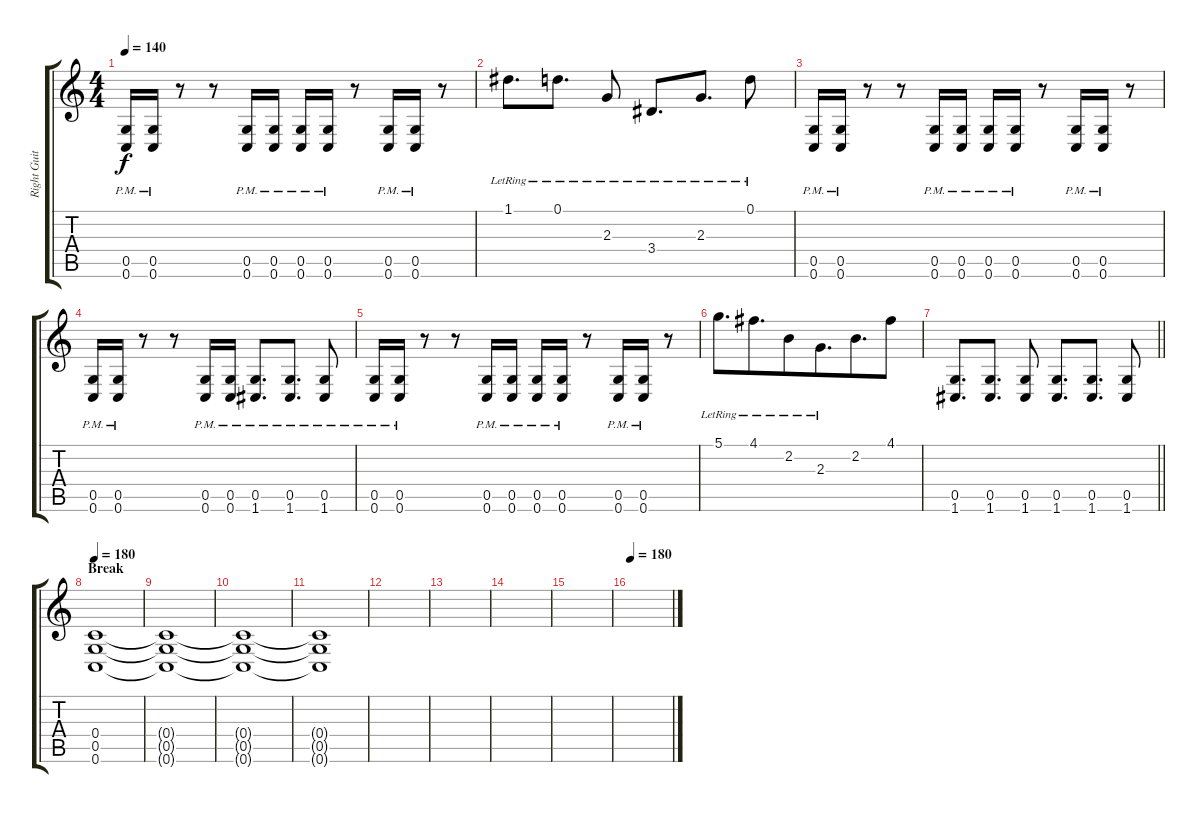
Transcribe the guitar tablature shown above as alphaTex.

\track ("Right Guitar" "Right Guit") {instrument overdrivenguitar}
\staff {score tabs}
\tuning (D4 A3 F3 C3 G2 C2) {hide}
\ts (4 4)
\tempo 140
\clef g2
\ks c
(0.5{pm} 0.6{pm}).16{dy f} (0.5{pm} 0.6{pm}).16 r.8 r.8 (0.5{pm} 0.6{pm}).16 (0.5{pm} 0.6{pm}).16 (0.5{pm} 0.6{pm}).16 (0.5{pm} 0.6{pm}).16 r.8 (0.5{pm} 0.6{pm}).16 (0.5{pm} 0.6{pm}).16 r.8 |
1.1{lr}.8{d} 0.1{lr}.8{d} 2.3{lr}.8 3.4{lr}.8{d} 2.3{lr}.8{d} 0.1{lr}.8 |
(0.5{pm} 0.6{pm}).16 (0.5{pm} 0.6{pm}).16 r.8 r.8 (0.5{pm} 0.6{pm}).16 (0.5{pm} 0.6{pm}).16 (0.5{pm} 0.6{pm}).16 (0.5{pm} 0.6{pm}).16 r.8 (0.5{pm} 0.6{pm}).16 (0.5{pm} 0.6{pm}).16 r.8 |
(0.5{pm} 0.6{pm}).16 (0.5{pm} 0.6{pm}).16 r.8 r.8 (0.5{pm} 0.6{pm}).16 (0.5{pm} 0.6{pm}).16 (0.5{pm} 1.6{pm}).8{d} (0.5{pm} 1.6{pm}).8{d} (0.5{pm} 1.6{pm}).8 |
(0.5{pm} 0.6{pm}).16 (0.5{pm} 0.6{pm}).16 r.8 r.8 (0.5{pm} 0.6{pm}).16 (0.5{pm} 0.6{pm}).16 (0.5{pm} 0.6{pm}).16 (0.5{pm} 0.6{pm}).16 r.8 (0.5{pm} 0.6{pm}).16 (0.5{pm} 0.6{pm}).16 r.8 |
5.1{lr}.8{d beam merge} 4.1{lr}.8{d beam merge} 2.2{lr}.8{beam merge} 2.3{lr}.8{d} 2.2.8{d beam merge} 4.1.8 |
\barLineRight lightlight
(0.5 1.6).8{d} (0.5 1.6).8{d} (0.5 1.6).8 (0.5 1.6).8{d} (0.5 1.6).8{d} (0.5 1.6).8 |
\section ("" "Break")
\tempo 180
(0.4 0.5 0.6).1{volume 3} |
(0.4{t} 0.5{t} 0.6{t}).1 |
(0.4{t} 0.5{t} 0.6{t}).1 |
(0.4{t} 0.5{t} 0.6{t}).1 |
|
|
|
|
\tempo 180
